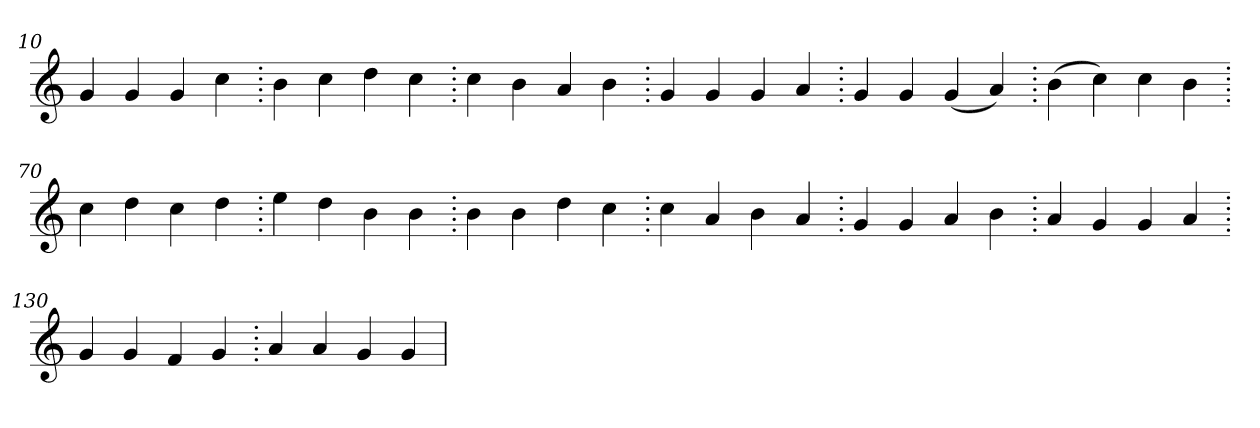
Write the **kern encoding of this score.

**kern
*part1
*staff1
*clefG2
=10.
4g
4g
4g
4cc
=20.
4b
4cc
4dd
4cc
=30.
4cc
4b
4a
4b
=40.
4g
4g
4g
4a
=50.
4g
4g
(>4g
4a)
=60.
(>4b
4cc)
4cc
4b
=70.
4cc
4dd
4cc
4dd
=80.
4ee
4dd
4b
4b
=90.
4b
4b
4dd
4cc
=100.
4cc
4a
4b
4a
=110.
4g
4g
4a
4b
=120.
4a
4g
4g
4a
=130.
4g
4g
4f
4g
=140.
4a
4a
4g
4g
=
*-
